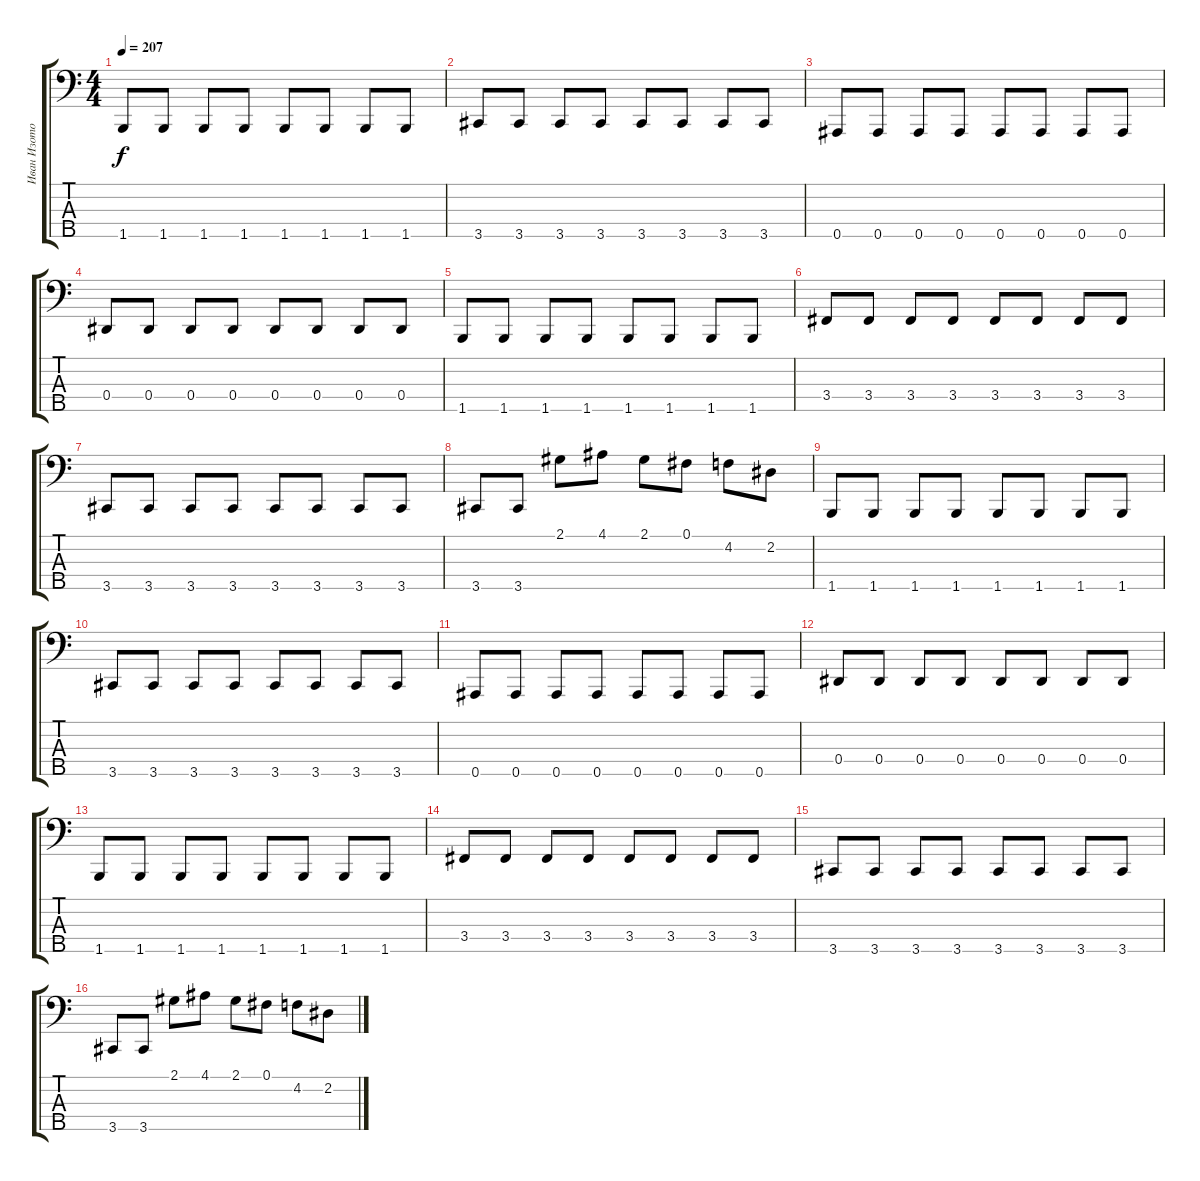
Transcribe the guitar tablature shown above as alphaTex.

\track ("Иван Изотов" "Иван Изото") {instrument electricbasspick}
\staff {score tabs}
\tuning (Gb2 Db2 Ab1 Eb1 Bb0) {hide}
\ts (4 4)
\tempo 207
\clef f4
\ks c
1.5.8{dy f} 1.5.8 1.5.8 1.5.8 1.5.8 1.5.8 1.5.8 1.5.8 |
3.5.8 3.5.8 3.5.8 3.5.8 3.5.8 3.5.8 3.5.8 3.5.8 |
0.5.8 0.5.8 0.5.8 0.5.8 0.5.8 0.5.8 0.5.8 0.5.8 |
0.4.8 0.4.8 0.4.8 0.4.8 0.4.8 0.4.8 0.4.8 0.4.8 |
1.5.8 1.5.8 1.5.8 1.5.8 1.5.8 1.5.8 1.5.8 1.5.8 |
3.4.8 3.4.8 3.4.8 3.4.8 3.4.8 3.4.8 3.4.8 3.4.8 |
3.5.8 3.5.8 3.5.8 3.5.8 3.5.8 3.5.8 3.5.8 3.5.8 |
3.5.8 3.5.8 2.1.8 4.1.8 2.1.8 0.1.8 4.2.8 2.2.8 |
1.5.8 1.5.8 1.5.8 1.5.8 1.5.8 1.5.8 1.5.8 1.5.8 |
3.5.8 3.5.8 3.5.8 3.5.8 3.5.8 3.5.8 3.5.8 3.5.8 |
0.5.8 0.5.8 0.5.8 0.5.8 0.5.8 0.5.8 0.5.8 0.5.8 |
0.4.8 0.4.8 0.4.8 0.4.8 0.4.8 0.4.8 0.4.8 0.4.8 |
1.5.8 1.5.8 1.5.8 1.5.8 1.5.8 1.5.8 1.5.8 1.5.8 |
3.4.8 3.4.8 3.4.8 3.4.8 3.4.8 3.4.8 3.4.8 3.4.8 |
3.5.8 3.5.8 3.5.8 3.5.8 3.5.8 3.5.8 3.5.8 3.5.8 |
3.5.8 3.5.8 2.1.8 4.1.8 2.1.8 0.1.8 4.2.8 2.2.8
